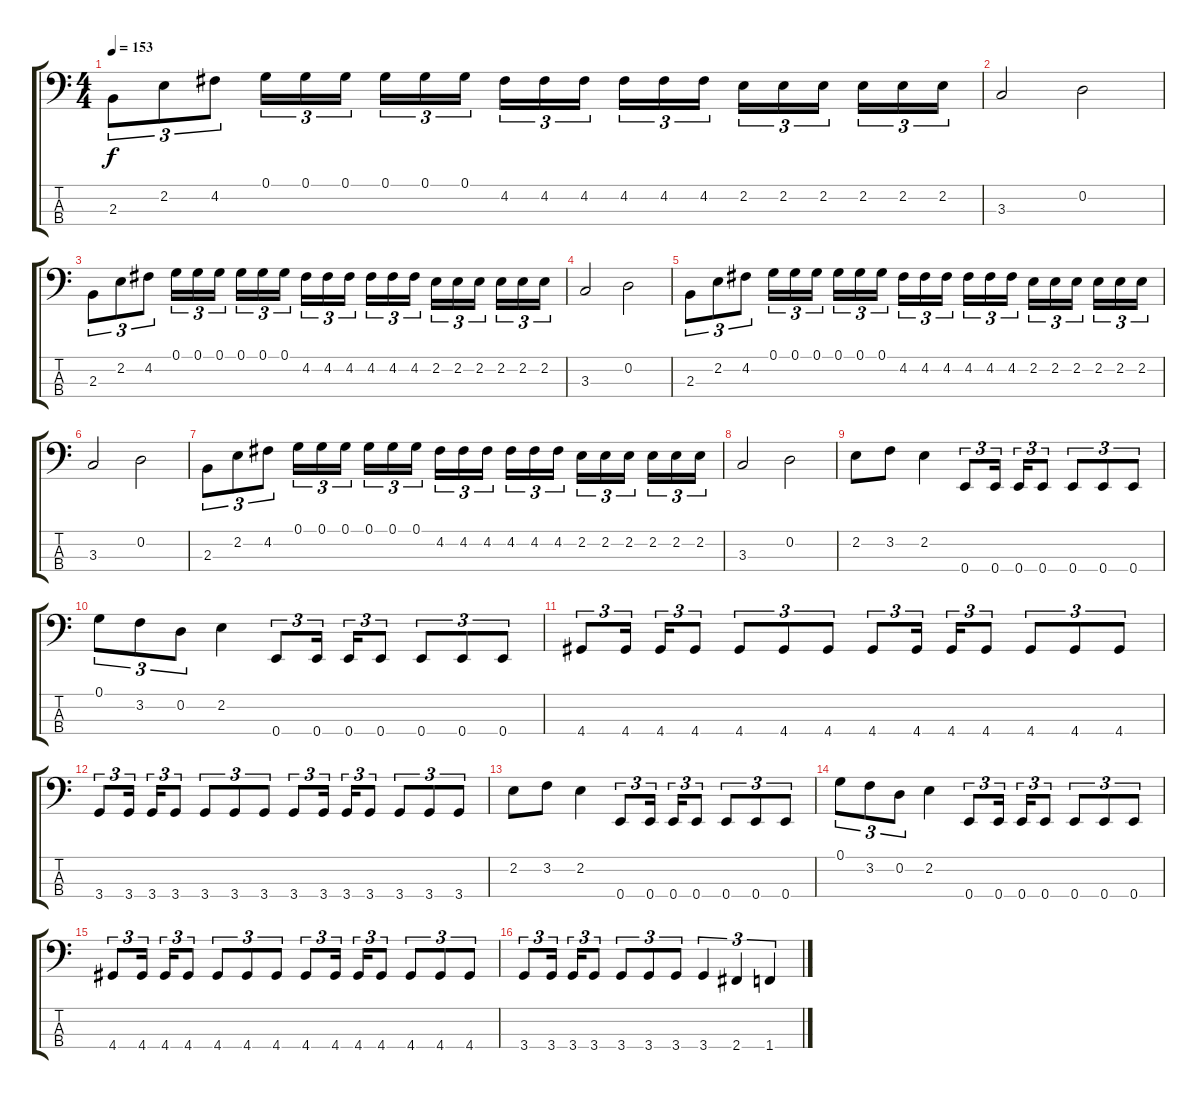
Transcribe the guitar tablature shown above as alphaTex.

\track "" {instrument electricbasspick}
\staff {score tabs}
\tuning (G2 D2 A1 E1) {hide}
\ts (4 4)
\section ("" "")
\tempo 153
\clef f4
\ks c
2.3.8{tu (3 2) dy f} 2.2.8{tu (3 2)} 4.2.8{tu (3 2)} 0.1.16{tu (3 2)} 0.1.16{tu (3 2)} 0.1.16{tu (3 2)} 0.1.16{tu (3 2)} 0.1.16{tu (3 2)} 0.1.16{tu (3 2)} 4.2.16{tu (3 2)} 4.2.16{tu (3 2)} 4.2.16{tu (3 2)} 4.2.16{tu (3 2)} 4.2.16{tu (3 2)} 4.2.16{tu (3 2)} 2.2.16{tu (3 2)} 2.2.16{tu (3 2)} 2.2.16{tu (3 2)} 2.2.16{tu (3 2)} 2.2.16{tu (3 2)} 2.2.16{tu (3 2)} |
3.3.2 0.2.2 |
2.3.8{tu (3 2)} 2.2.8{tu (3 2)} 4.2.8{tu (3 2)} 0.1.16{tu (3 2)} 0.1.16{tu (3 2)} 0.1.16{tu (3 2)} 0.1.16{tu (3 2)} 0.1.16{tu (3 2)} 0.1.16{tu (3 2)} 4.2.16{tu (3 2)} 4.2.16{tu (3 2)} 4.2.16{tu (3 2)} 4.2.16{tu (3 2)} 4.2.16{tu (3 2)} 4.2.16{tu (3 2)} 2.2.16{tu (3 2)} 2.2.16{tu (3 2)} 2.2.16{tu (3 2)} 2.2.16{tu (3 2)} 2.2.16{tu (3 2)} 2.2.16{tu (3 2)} |
3.3.2 0.2.2 |
2.3.8{tu (3 2)} 2.2.8{tu (3 2)} 4.2.8{tu (3 2)} 0.1.16{tu (3 2)} 0.1.16{tu (3 2)} 0.1.16{tu (3 2)} 0.1.16{tu (3 2)} 0.1.16{tu (3 2)} 0.1.16{tu (3 2)} 4.2.16{tu (3 2)} 4.2.16{tu (3 2)} 4.2.16{tu (3 2)} 4.2.16{tu (3 2)} 4.2.16{tu (3 2)} 4.2.16{tu (3 2)} 2.2.16{tu (3 2)} 2.2.16{tu (3 2)} 2.2.16{tu (3 2)} 2.2.16{tu (3 2)} 2.2.16{tu (3 2)} 2.2.16{tu (3 2)} |
3.3.2 0.2.2 |
2.3.8{tu (3 2)} 2.2.8{tu (3 2)} 4.2.8{tu (3 2)} 0.1.16{tu (3 2)} 0.1.16{tu (3 2)} 0.1.16{tu (3 2)} 0.1.16{tu (3 2)} 0.1.16{tu (3 2)} 0.1.16{tu (3 2)} 4.2.16{tu (3 2)} 4.2.16{tu (3 2)} 4.2.16{tu (3 2)} 4.2.16{tu (3 2)} 4.2.16{tu (3 2)} 4.2.16{tu (3 2)} 2.2.16{tu (3 2)} 2.2.16{tu (3 2)} 2.2.16{tu (3 2)} 2.2.16{tu (3 2)} 2.2.16{tu (3 2)} 2.2.16{tu (3 2)} |
3.3.2 0.2.2 |
\section ("" "")
2.2.8 3.2.8 2.2.4 0.4.8{tu (3 2)} 0.4.16{tu (3 2)} 0.4.16{tu (3 2)} 0.4.8{tu (3 2)} 0.4.8{tu (3 2)} 0.4.8{tu (3 2)} 0.4.8{tu (3 2)} |
0.1.8{tu (3 2)} 3.2.8{tu (3 2)} 0.2.8{tu (3 2)} 2.2.4 0.4.8{tu (3 2)} 0.4.16{tu (3 2)} 0.4.16{tu (3 2)} 0.4.8{tu (3 2)} 0.4.8{tu (3 2)} 0.4.8{tu (3 2)} 0.4.8{tu (3 2)} |
4.4.8{tu (3 2)} 4.4.16{tu (3 2)} 4.4.16{tu (3 2)} 4.4.8{tu (3 2)} 4.4.8{tu (3 2)} 4.4.8{tu (3 2)} 4.4.8{tu (3 2)} 4.4.8{tu (3 2)} 4.4.16{tu (3 2)} 4.4.16{tu (3 2)} 4.4.8{tu (3 2)} 4.4.8{tu (3 2)} 4.4.8{tu (3 2)} 4.4.8{tu (3 2)} |
3.4.8{tu (3 2)} 3.4.16{tu (3 2)} 3.4.16{tu (3 2)} 3.4.8{tu (3 2)} 3.4.8{tu (3 2)} 3.4.8{tu (3 2)} 3.4.8{tu (3 2)} 3.4.8{tu (3 2)} 3.4.16{tu (3 2)} 3.4.16{tu (3 2)} 3.4.8{tu (3 2)} 3.4.8{tu (3 2)} 3.4.8{tu (3 2)} 3.4.8{tu (3 2)} |
2.2.8 3.2.8 2.2.4 0.4.8{tu (3 2)} 0.4.16{tu (3 2)} 0.4.16{tu (3 2)} 0.4.8{tu (3 2)} 0.4.8{tu (3 2)} 0.4.8{tu (3 2)} 0.4.8{tu (3 2)} |
0.1.8{tu (3 2)} 3.2.8{tu (3 2)} 0.2.8{tu (3 2)} 2.2.4 0.4.8{tu (3 2)} 0.4.16{tu (3 2)} 0.4.16{tu (3 2)} 0.4.8{tu (3 2)} 0.4.8{tu (3 2)} 0.4.8{tu (3 2)} 0.4.8{tu (3 2)} |
4.4.8{tu (3 2)} 4.4.16{tu (3 2)} 4.4.16{tu (3 2)} 4.4.8{tu (3 2)} 4.4.8{tu (3 2)} 4.4.8{tu (3 2)} 4.4.8{tu (3 2)} 4.4.8{tu (3 2)} 4.4.16{tu (3 2)} 4.4.16{tu (3 2)} 4.4.8{tu (3 2)} 4.4.8{tu (3 2)} 4.4.8{tu (3 2)} 4.4.8{tu (3 2)} |
3.4.8{tu (3 2)} 3.4.16{tu (3 2)} 3.4.16{tu (3 2)} 3.4.8{tu (3 2)} 3.4.8{tu (3 2)} 3.4.8{tu (3 2)} 3.4.8{tu (3 2)} 3.4.4{tu (3 2)} 2.4.4{tu (3 2)} 1.4.4{tu (3 2)}
